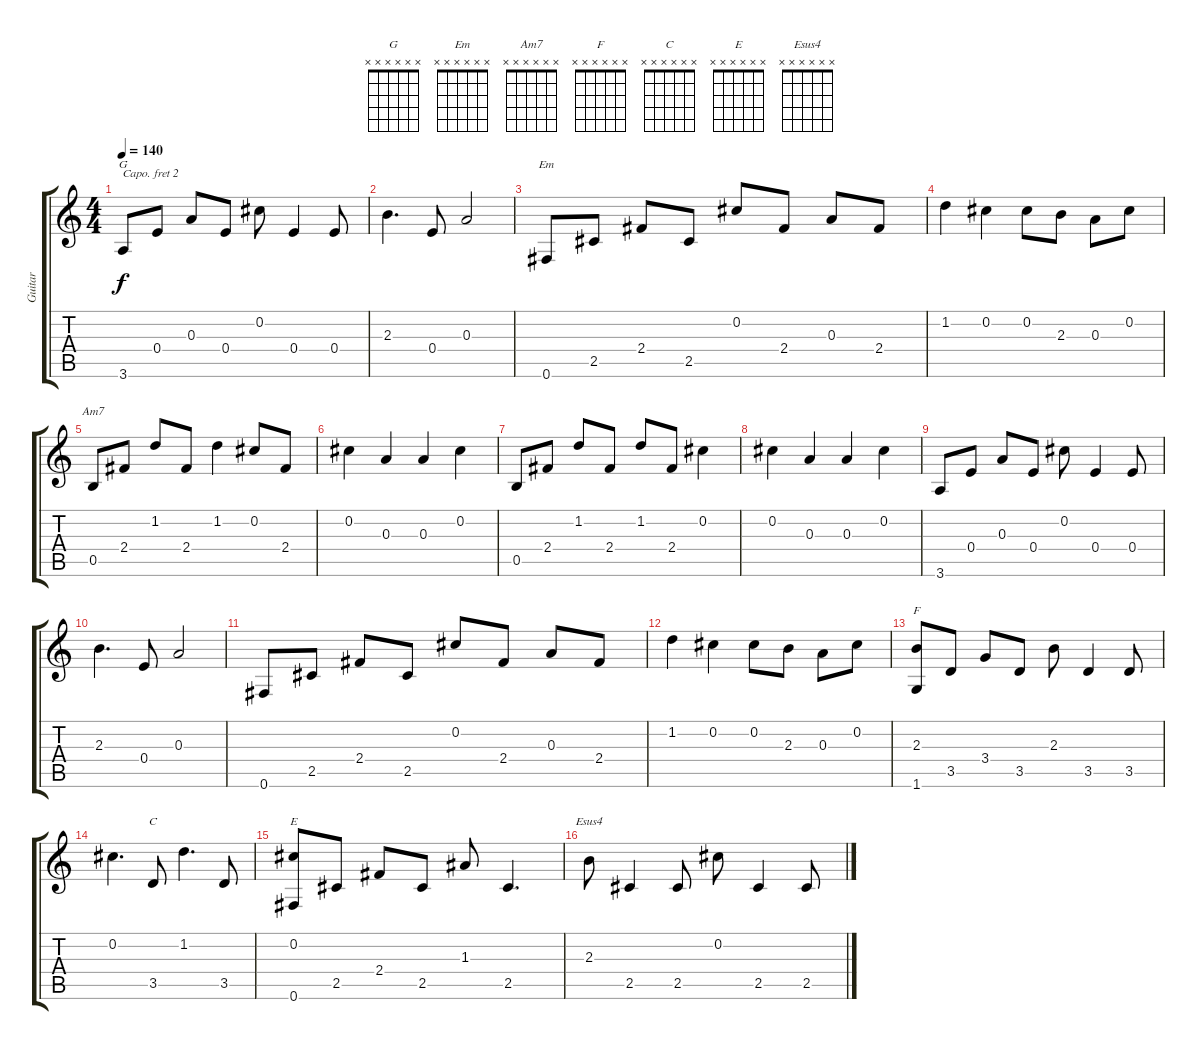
\track ("Guitar" "Guitar") {instrument acousticguitarnylon}
\staff {score tabs}
\capo 2
\tuning (E4 B3 G3 D3 A2 E2) {hide}
\chord ("G" x x x x x x) {firstfret 0}
\chord ("Em" x x x x x x) {firstfret 0}
\chord ("Am7" x x x x x x) {firstfret 0}
\chord ("F" x x x x x x) {firstfret 0}
\chord ("C" x x x x x x) {firstfret 0}
\chord ("E" x x x x x x) {firstfret 0}
\chord ("Esus4" x x x x x x) {firstfret 0}
\ts (4 4)
\tempo 140
\clef g2
\ks c
3.6.8{ch "G" dy f} 0.4.8 0.3.8 0.4.8 0.2.8 0.4.4 0.4.8 |
2.3.4{d} 0.4.8 0.3.2 |
0.6.8{ch "Em"} 2.5.8 2.4.8 2.5.8 0.2.8 2.4.8 0.3.8 2.4.8 |
1.2.4 0.2.4 0.2.8 2.3.8 0.3.8 0.2.8 |
0.5.8{ch "Am7"} 2.4.8 1.2.8 2.4.8 1.2.4 0.2.8 2.4.8 |
0.2.4 0.3.4 0.3.4 0.2.4 |
0.5.8 2.4.8 1.2.8 2.4.8 1.2.8 2.4.8 0.2.4 |
0.2.4 0.3.4 0.3.4 0.2.4 |
3.6.8 0.4.8 0.3.8 0.4.8 0.2.8 0.4.4 0.4.8 |
2.3.4{d} 0.4.8 0.3.2 |
0.6.8 2.5.8 2.4.8 2.5.8 0.2.8 2.4.8 0.3.8 2.4.8 |
1.2.4 0.2.4 0.2.8 2.3.8 0.3.8 0.2.8 |
(2.3 1.6).8{ch "F"} 3.5.8 3.4.8 3.5.8 2.3.8 3.5.4 3.5.8 |
0.2.4{d} 3.5.8{ch "C"} 1.2.4{d} 3.5.8 |
(0.2 0.6).8{ch "E"} 2.5.8 2.4.8 2.5.8 1.3.8 2.5.4{d} |
2.3.8{ch "Esus4"} 2.5.4 2.5.8 0.2.8 2.5.4 2.5.8
